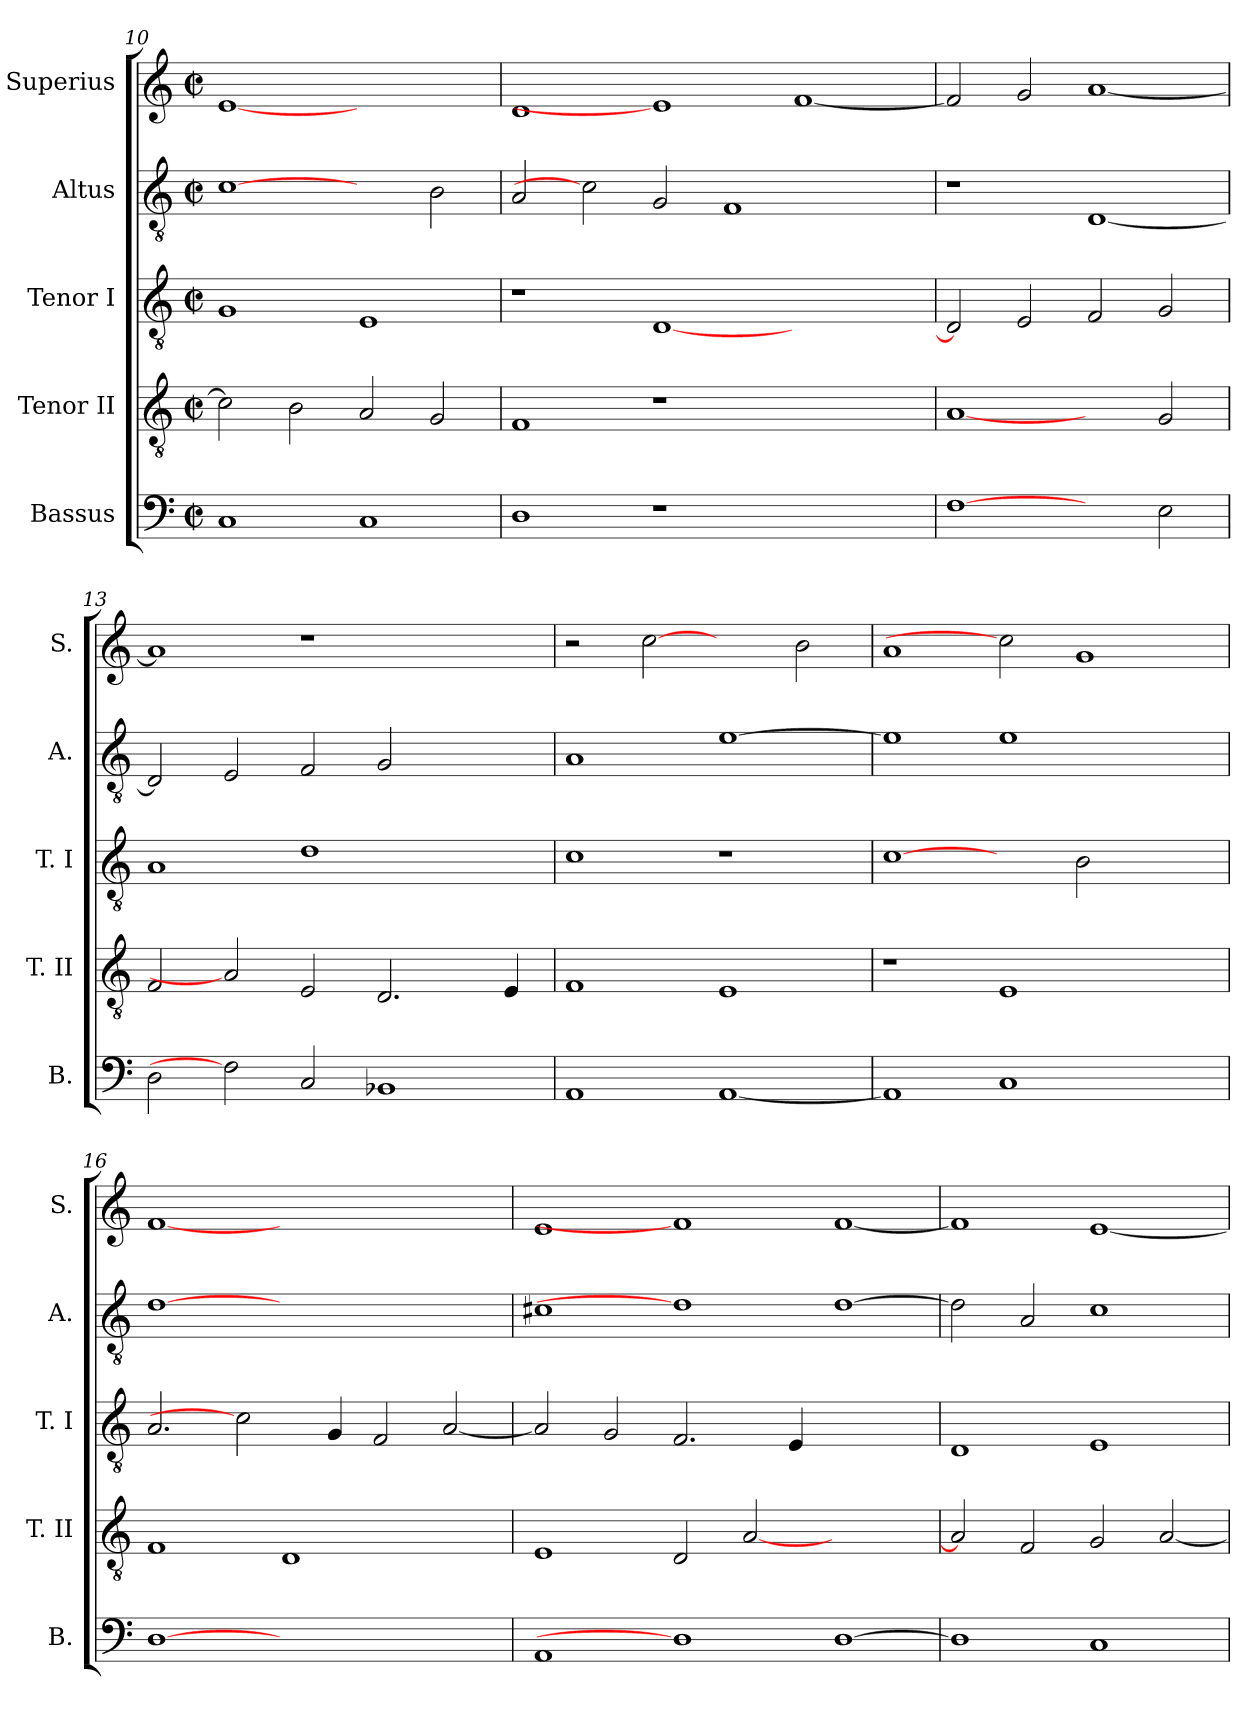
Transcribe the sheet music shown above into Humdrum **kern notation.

**kern	**kern	**kern	**kern	**kern
*part5	*part4	*part3	*part2	*part1
*staff5	*staff4	*staff3	*staff2	*staff1
*I"Bassus	*I"Tenor II	*I"Tenor I	*I"Altus	*I"Superius
*I'B.	*I'T. II	*I'T. I	*I'A.	*I'S.
*clefF4	*clefGv2	*clefGv2	*clefGv2	*clefG2
*	*ITrd7c12	*ITrd7c12	*ITrd7c12	*
*k[]	*k[]	*k[]	*k[]	*k[]
*C:	*C:	*C:	*C:	*C:
*M2/2	*M2/2	*M2/2	*M2/2	*M2/2
*met(c|)	*met(c|)	*met(c|)	*met(c|)	*met(c|)
=10	=10	=10	=10	=10
1Ci	2Ci\]	1GGi	[1Ci	[1ei
.	2BBi\	.	.	.
1Ci	2AAi/	1EEi	2ryy	1ryy
.	2GGi/	.	2BBi\	.
!!LO:PB:g=z
=11	=11	=11	=11	=11
1Di	1FFi	1r	2AAi/	1di
.	.	.	2Ci]	.
1r	1r	[<1DDi	2GGi/	1ei]
.	.	.	1FFi	.
1ryy	1ryy	1ryy	.	[<1fi
.	.	.	2ryy	.
=12	=12	=12	=12	=12
[1Fi	[1AAi	2DDi/]	1r	2fi/]
.	.	2EEi/	.	2gi/
2ryy	2ryy	2FFi/	[<1DDi	[<1ai
2Ei\	2GGi/	2GGi/	.	.
=13	=13	=13	=13	=13
2Di\	2FFi/	1AAi	2DDi/]	1ai]
2Fi]	2AAi]	.	2EEi/	.
2Ci/	2EEi/	1Di	2FFi/	1r
1BB-Xi	2.DDi/	.	2GGi/	.
.	.	2ryy	2ryy	2ryy
.	4EEi/	.	.	.
=14	=14	=14	=14	=14
1AAi	1FFi	1Ci	1AAi	2r
.	.	.	.	[2cci
[<1AAi	1EEi	1r	[>1Ei	2ryy
.	.	.	.	2bi\
=15	=15	=15	=15	=15
1AAi]	1r	[1Ci	1Ei]	1ai
1Ci	1EEi	2ryy	1Ei	2cci]
.	.	2BBi\	.	1gi
2ryy	2ryy	2ryy	2ryy	.
!!LO:LB:g=z
=16	=16	=16	=16	=16
[1Di	1FFi	2.AAi/	[1Di	[1fi
.	.	2Ci]	.	.
1.ryy	1DDi	.	1.ryy	1.ryy
.	.	4GGi/	.	.
.	.	2FFi/	.	.
.	2ryy	[<2AAi/	.	.
=17	=17	=17	=17	=17
1AAi	1EEi	2AAi/]	1C#Xi	1ei
.	.	2GGi/	.	.
1Di]	2DDi/	2.FFi/	1Di]	1fi]
.	[<2AAi/	.	.	.
.	.	4EEi/	.	.
[>1Di	1ryy	1ryy	[>1Di	[<1fi
=18	=18	=18	=18	=18
1Di]	2AAi/]	1DDi	2Di\]	1fi]
.	2FFi/	.	2AAi/	.
1Ci	2GGi/	1EEi	1Ci	[<1ei
.	[<2AAi/	.	.	.
=	=	=	=	=
*-	*-	*-	*-	*-
